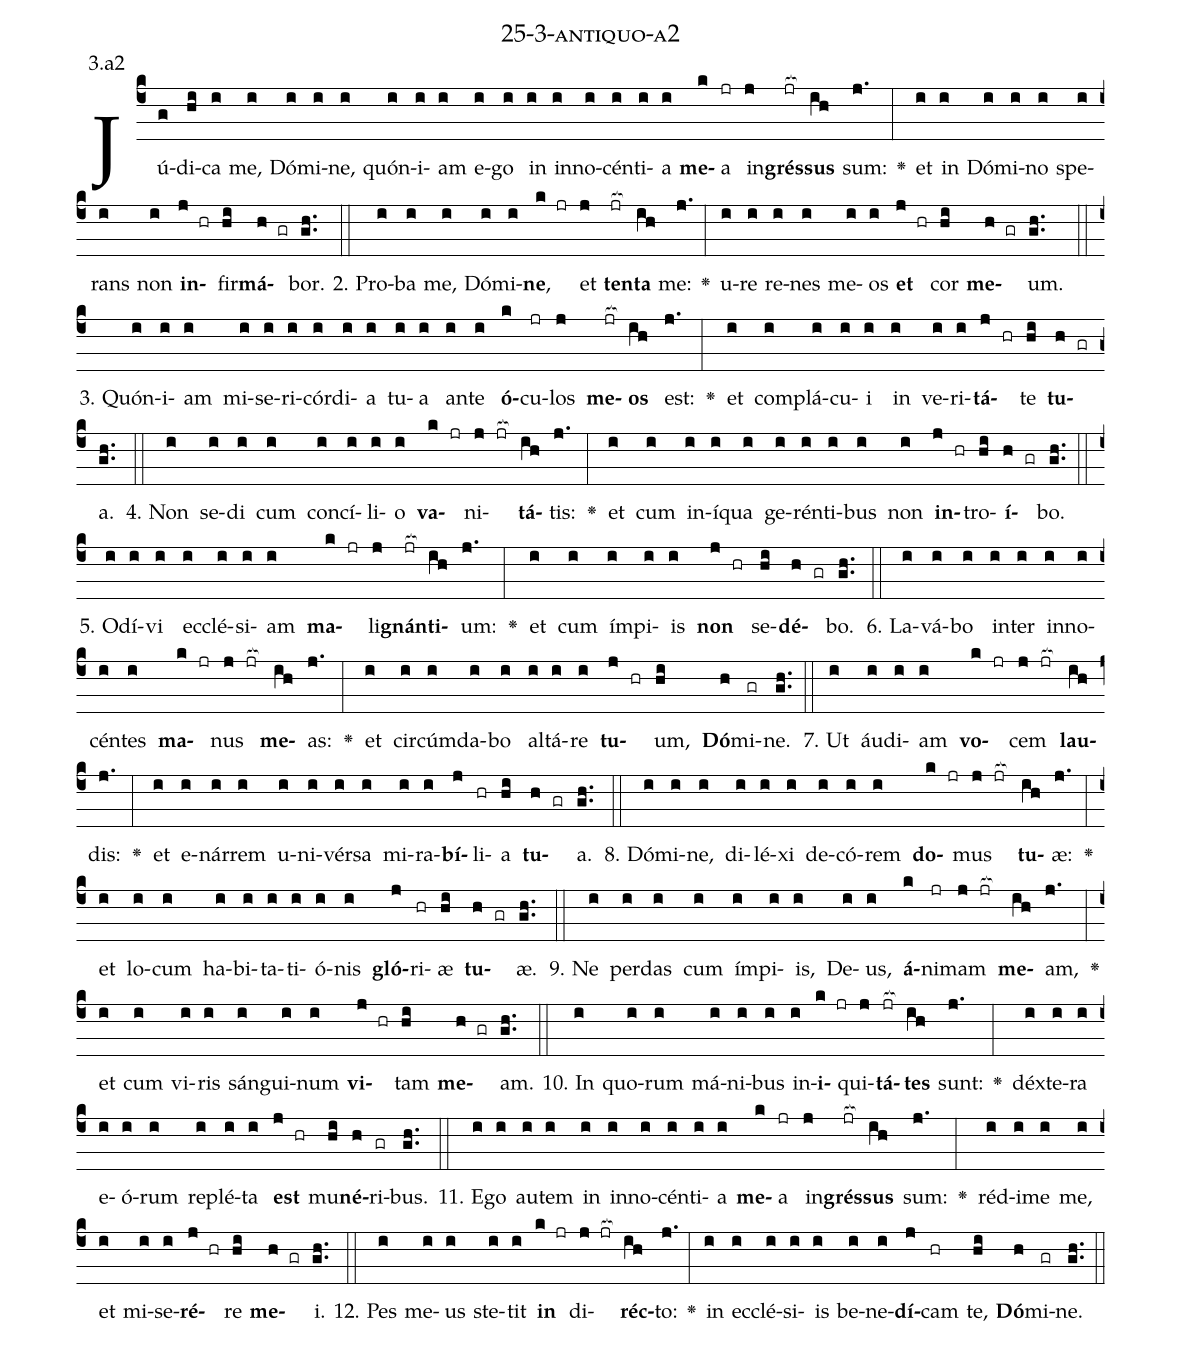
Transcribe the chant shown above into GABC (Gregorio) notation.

name: 25-3-antiquo-a2;
annotation: 3.a2;
%%
(c4)Jú(g)di(hi)ca(i) me,(i) Dó(i)mi(i)ne,(i) quón(i)i(i)am(i) e(i)go(i) in(i) in(i)no(i)cén(i)ti(i)a(i) <b>me</b>(k)a(jr) in(j)<b>grés</b>(jr[ocb:1{])<b>sus</b>(ih[ocb:0}]) sum:(j.) <v>\greheightstar</v>(:) et(i) in(i) Dó(i)mi(i)no(i) spe(i)rans(i) non(i) <b>in</b>(j hr)fir(hi)<b>má</b>(h gr)bor.(gh..) (::)
2. Pro(i)ba(i) me,(i) Dó(i)mi(i)<b>ne</b>,(k jr) et(j) <b>ten</b>(jr[ocb:1{])<b>ta</b>(ih[ocb:0}]) me:(j.) <v>\greheightstar</v>(:) u(i)re(i) re(i)nes(i) me(i)os(i) <b>et</b>(j hr) cor(hi) <b>me</b>(h gr)um.(gh..) (::)
3. Quón(i)i(i)am(i) mi(i)se(i)ri(i)cór(i)di(i)a(i) tu(i)a(i) an(i)te(i) <b>ó</b>(k)cu(jr)los(j) <b>me</b>(jr[ocb:1{])<b>os</b>(ih[ocb:0}]) est:(j.) <v>\greheightstar</v>(:) et(i) com(i)plá(i)cu(i)i(i) in(i) ve(i)ri(i)<b>tá</b>(j hr)te(hi) <b>tu</b>(h gr)a.(gh..) (::)
4. Non(i) se(i)di(i) cum(i) con(i)cí(i)li(i)o(i) <b>va</b>(k jr)ni(j jr[ocb:1{])<b>tá</b>(ih[ocb:0}])tis:(j.) <v>\greheightstar</v>(:) et(i) cum(i) in(i)í(i)qua(i) ge(i)rén(i)ti(i)bus(i) non(i) <b>in</b>(j hr)tro(hi)<b>í</b>(h gr)bo.(gh..) (::)
5. O(i)dí(i)vi(i) ec(i)clé(i)si(i)am(i) <b>ma</b>(k jr)li(j)<b>gnán</b>(jr[ocb:1{])<b>ti</b>(ih[ocb:0}])um:(j.) <v>\greheightstar</v>(:) et(i) cum(i) ím(i)pi(i)is(i) <b>non</b>(j hr) se(hi)<b>dé</b>(h gr)bo.(gh..) (::)
6. La(i)vá(i)bo(i) in(i)ter(i) in(i)no(i)cén(i)tes(i) <b>ma</b>(k jr)nus(j jr[ocb:1{]) <b>me</b>(ih[ocb:0}])as:(j.) <v>\greheightstar</v>(:) et(i) cir(i)cúm(i)da(i)bo(i) al(i)tá(i)re(i) <b>tu</b>(j hr)um,(hi) <b>Dó</b>(h)mi(gr)ne.(gh..) (::)
7. Ut(i) áu(i)di(i)am(i) <b>vo</b>(k jr)cem(j jr[ocb:1{]) <b>lau</b>(ih[ocb:0}])dis:(j.) <v>\greheightstar</v>(:) et(i) e(i)nár(i)rem(i) u(i)ni(i)vér(i)sa(i) mi(i)ra(i)<b>bí</b>(j)li(hr)a(hi) <b>tu</b>(h gr)a.(gh..) (::)
8. Dó(i)mi(i)ne,(i) di(i)lé(i)xi(i) de(i)có(i)rem(i) <b>do</b>(k jr)mus(j jr[ocb:1{]) <b>tu</b>(ih[ocb:0}])æ:(j.) <v>\greheightstar</v>(:) et(i) lo(i)cum(i) ha(i)bi(i)ta(i)ti(i)ó(i)nis(i) <b>gló</b>(j)ri(hr)æ(hi) <b>tu</b>(h gr)æ.(gh..) (::)
9. Ne(i) per(i)das(i) cum(i) ím(i)pi(i)is,(i) De(i)us,(i) <b>á</b>(k)ni(jr)mam(j jr[ocb:1{]) <b>me</b>(ih[ocb:0}])am,(j.) <v>\greheightstar</v>(:) et(i) cum(i) vi(i)ris(i) sán(i)gui(i)num(i) <b>vi</b>(j hr)tam(hi) <b>me</b>(h gr)am.(gh..) (::)
10. In(i) quo(i)rum(i) má(i)ni(i)bus(i) in(i)<b>i</b>(k jr)qui(j)<b>tá</b>(jr[ocb:1{])<b>tes</b>(ih[ocb:0}]) sunt:(j.) <v>\greheightstar</v>(:) déx(i)te(i)ra(i) e(i)ó(i)rum(i) re(i)plé(i)ta(i) <b>est</b>(j hr) mu(hi)<b>né</b>(h)ri(gr)bus.(gh..) (::)
11. E(i)go(i) au(i)tem(i) in(i) in(i)no(i)cén(i)ti(i)a(i) <b>me</b>(k)a(jr) in(j)<b>grés</b>(jr[ocb:1{])<b>sus</b>(ih[ocb:0}]) sum:(j.) <v>\greheightstar</v>(:) réd(i)i(i)me(i) me,(i) et(i) mi(i)se(i)<b>ré</b>(j hr)re(hi) <b>me</b>(h gr)i.(gh..) (::)
12. Pes(i) me(i)us(i) ste(i)tit(i) <b>in</b>(k jr) di(j jr[ocb:1{])<b>réc</b>(ih[ocb:0}])to:(j.) <v>\greheightstar</v>(:) in(i) ec(i)clé(i)si(i)is(i) be(i)ne(i)<b>dí</b>(j)cam(hr) te,(hi) <b>Dó</b>(h)mi(gr)ne.(gh..) (::)
